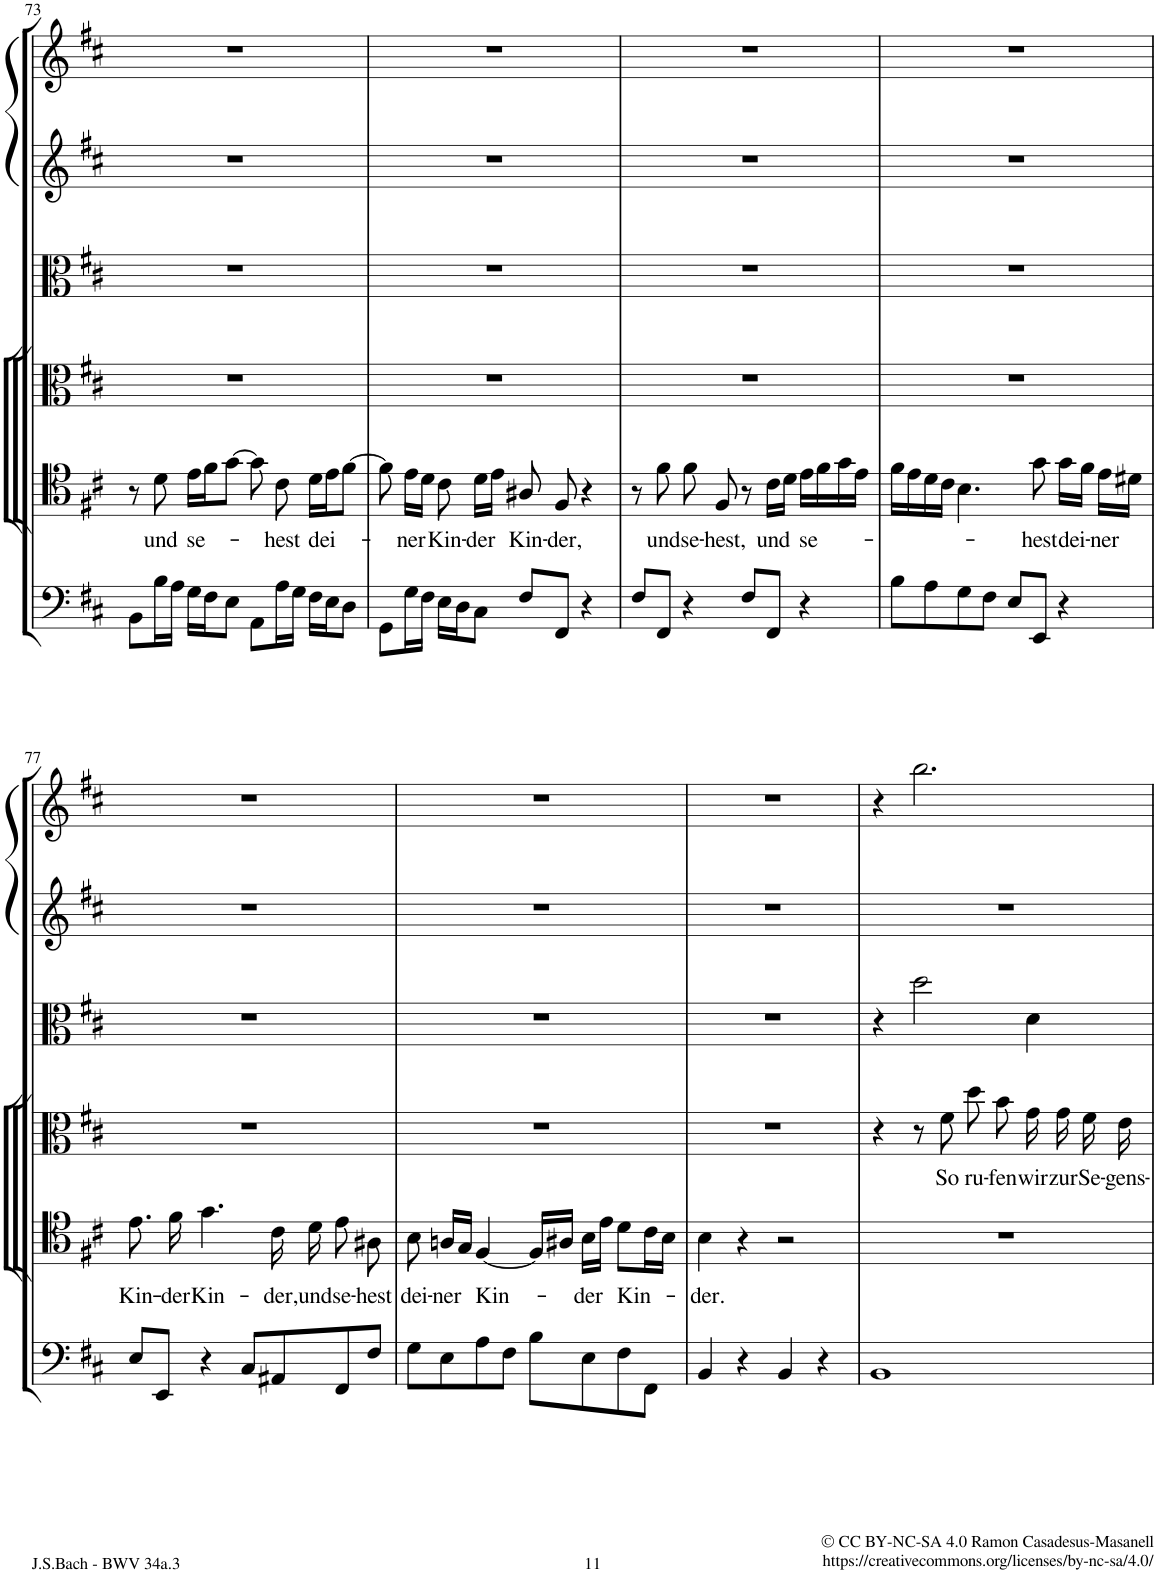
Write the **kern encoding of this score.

**kern	**kern	**text	**kern	**text	**kern	**kern	**kern
*part6	*part5	*part5	*part4	*part4	*part3	*part2	*part1
*staff6	*staff5	*staff5	*staff4	*staff4	*staff3	*staff2	*staff1
*I"Continuo	*I"Tenore	*	*I"Alto	*	*I"Viola	*I"Violino II	*I"Violino I
*	*	*	*	*	*I'Vla	*I'Vln	*I'Vln
!!LO:PB:g=z
*clefF4	*clefC4	*	*clefC3	*	*clefC3	*clefG2	*clefG2
*k[f#c#]	*k[f#c#]	*	*k[f#c#]	*	*k[f#c#]	*k[f#c#]	*k[f#c#]
*M4/4	*M4/4	*	*M4/4	*	*M4/4	*M4/4	*M4/4
*met(c)	*met(c)	*	*met(c)	*	*met(c)	*met(c)	*met(c)
=73	=73	=73	=73	=73	=73	=73	=73
8BB\L	8r	.	1r	.	1r	1r	1r
!	!	!LO:LY:b	!	!	!	!	!
16B\L	8d\	und	.	.	.	.	.
16A\JJ	.	.	.	.	.	.	.
!	!	!LO:LY:b	!	!	!	!	!
16G\LL	16e\LL	se-	.	.	.	.	.
16F#\J	16f#\J	.	.	.	.	.	.
8E\J	[>8g\J	.	.	.	.	.	.
8AA\L	8g\]	.	.	.	.	.	.
!	!	!LO:LY:b	!	!	!	!	!
16A\L	8c#\	hest	.	.	.	.	.
16G\JJ	.	.	.	.	.	.	.
!	!	!LO:LY:b	!	!	!	!	!
16F#\LL	16d\LL	dei-	.	.	.	.	.
16E\J	16e\J	.	.	.	.	.	.
8D\J	[>8f#\J	.	.	.	.	.	.
=74	=74	=74	=74	=74	=74	=74	=74
8GG\L	8f#\]	.	1r	.	1r	1r	1r
!	!	!LO:LY:b	!	!	!	!	!
16G\L	16e\LL	ner	.	.	.	.	.
16F#\JJ	16d\JJ	.	.	.	.	.	.
!	!	!LO:LY:b	!	!	!	!	!
16E\LL	8c#\	Kin-	.	.	.	.	.
16D\J	.	.	.	.	.	.	.
!	!	!LO:LY:b	!	!	!	!	!
8C#\J	16d\LL	-der	.	.	.	.	.
.	16e\JJ	.	.	.	.	.	.
!	!	!LO:LY:b	!	!	!	!	!
8F#/L	8A#X/	Kin-	.	.	.	.	.
!	!	!LO:LY:b	!	!	!	!	!
8FF#/J	8F#/	-der,	.	.	.	.	.
4r	4r	.	.	.	.	.	.
=75	=75	=75	=75	=75	=75	=75	=75
8F#/L	8r	.	1r	.	1r	1r	1r
!	!	!LO:LY:b	!	!	!	!	!
8FF#/J	8f#\	und	.	.	.	.	.
!	!	!LO:LY:b	!	!	!	!	!
4r	8f#\	se-	.	.	.	.	.
!	!	!LO:LY:b	!	!	!	!	!
.	8F#/	-hest,	.	.	.	.	.
8F#/L	8r	.	.	.	.	.	.
!	!	!LO:LY:b	!	!	!	!	!
8FF#/J	16c#\LL	und	.	.	.	.	.
.	16d\JJ	.	.	.	.	.	.
!	!	!LO:LY:b	!	!	!	!	!
4r	16e\LL	se-	.	.	.	.	.
.	16f#\	.	.	.	.	.	.
.	16g\	.	.	.	.	.	.
.	16e\JJ	.	.	.	.	.	.
=76	=76	=76	=76	=76	=76	=76	=76
8B\L	16f#\LL	.	1r	.	1r	1r	1r
.	16e\	.	.	.	.	.	.
8A\	16d\	.	.	.	.	.	.
.	16c#\JJ	.	.	.	.	.	.
8G\	4.B\	.	.	.	.	.	.
8F#\J	.	.	.	.	.	.	.
8E/L	.	.	.	.	.	.	.
!	!	!LO:LY:b	!	!	!	!	!
8EE/J	8g\	-hest	.	.	.	.	.
!	!	!LO:LY:b	!	!	!	!	!
4r	16g\LL	dei-	.	.	.	.	.
.	16f#\JJ	.	.	.	.	.	.
!	!	!LO:LY:b	!	!	!	!	!
.	16e\LL	ner	.	.	.	.	.
.	16d#X\JJ	.	.	.	.	.	.
!!LO:LB:g=z
=77	=77	=77	=77	=77	=77	=77	=77
!	!	!LO:LY:b	!	!	!	!	!
8E/L	8.e\	Kin-	1r	.	1r	1r	1r
8EE/J	.	.	.	.	.	.	.
!	!	!LO:LY:b	!	!	!	!	!
.	16f#\	-der	.	.	.	.	.
!	!	!LO:LY:b	!	!	!	!	!
4r	4.g\	Kin-	.	.	.	.	.
8C#/L	.	.	.	.	.	.	.
!	!	!LO:LY:b	!	!	!	!	!
8AA#X/	16c#\	-der,	.	.	.	.	.
!	!	!LO:LY:b	!	!	!	!	!
.	16d\	und	.	.	.	.	.
!	!	!LO:LY:b	!	!	!	!	!
8FF#/	8e\	se-	.	.	.	.	.
!	!	!LO:LY:b	!	!	!	!	!
8F#/J	8A#X\	-hest	.	.	.	.	.
=78	=78	=78	=78	=78	=78	=78	=78
!	!	!LO:LY:b	!	!	!	!	!
8G\L	8B\	dei-	1r	.	1r	1r	1r
!	!	!LO:LY:b	!	!	!	!	!
8E\	16An/LL	-ner	.	.	.	.	.
.	16G/JJ	.	.	.	.	.	.
!	!	!LO:LY:b	!	!	!	!	!
8A\	[<4F#/	Kin-	.	.	.	.	.
8F#\J	.	.	.	.	.	.	.
8B\L	16F#/LL]	.	.	.	.	.	.
.	16A#X/JJ	.	.	.	.	.	.
!	!	!LO:LY:b	!	!	!	!	!
8E\	16B\LL	-der	.	.	.	.	.
.	16e\JJ	.	.	.	.	.	.
!	!	!LO:LY:b	!	!	!	!	!
8F#\	8d\L	Kin-	.	.	.	.	.
8FF#\J	16c#\L	.	.	.	.	.	.
.	16B\JJ	.	.	.	.	.	.
=79	=79	=79	=79	=79	=79	=79	=79
!	!	!LO:LY:b	!	!	!	!	!
4BB/	4B\	-der.	1r	.	1r	1r	1r
4r	4r	.	.	.	.	.	.
4BB/	2r	.	.	.	.	.	.
4r	.	.	.	.	.	.	.
=80	=80	=80	=80	=80	=80	=80	=80
1BB	1r	.	4r	.	4r	1r	4r
.	.	.	8r	.	2dd\	.	2.bb\
!	!	!	!	!LO:LY:b	!	!	!
.	.	.	8f#\	So	.	.	.
!	!	!	!	!LO:LY:b	!	!	!
.	.	.	8dd\L	ru-	.	.	.
!	!	!	!	!LO:LY:b	!	!	!
.	.	.	8b\J	-fen	.	.	.
!	!	!	!	!LO:LY:b	!	!	!
.	.	.	16g\LL	wir	4d\	.	.
!	!	!	!	!LO:LY:b	!	!	!
.	.	.	16g\J	zur	.	.	.
!	!	!	!	!LO:LY:b	!	!	!
.	.	.	16f#\L	Se-	.	.	.
!	!	!	!	!LO:LY:b	!	!	!
.	.	.	16e\JJ	-gens-	.	.	.
=	=	=	=	=	=	=	=
*-	*-	*-	*-	*-	*-	*-	*-
